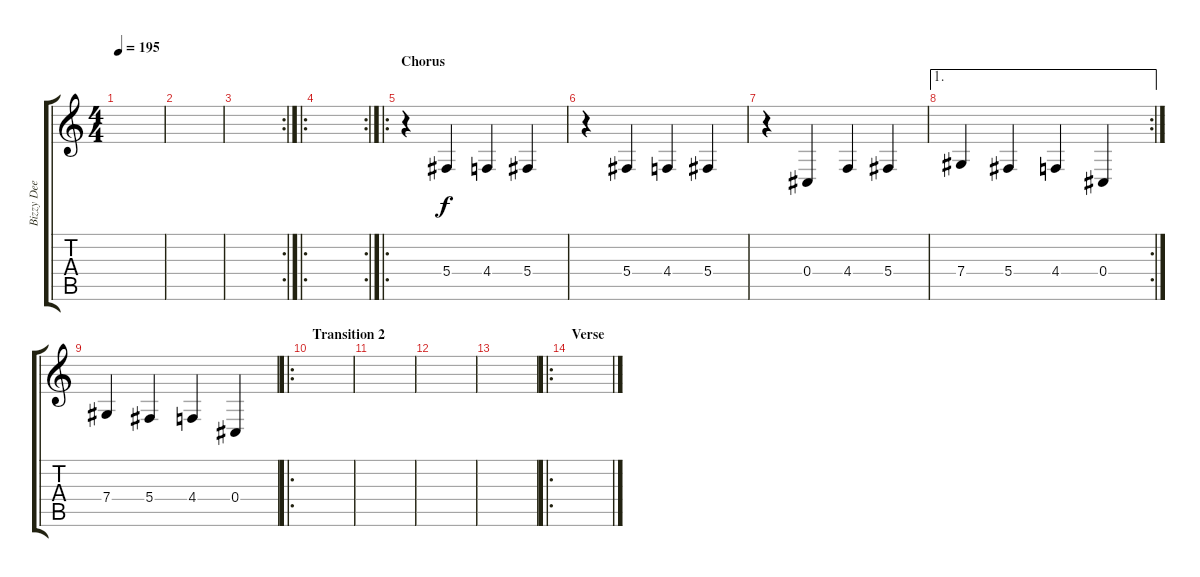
\track ("Bizzy Dee chant" "Bizzy Dee ") {instrument altosax}
\staff {score tabs}
\tuning (Eb4 Bb3 Gb3 Db3 Ab2 Eb2) {hide}
\ts (4 4)
\tempo 195
\clef g2
\ks c
|
|
\rc 2
|
\ro
\rc 2
|
\ro
\section ("" "Chorus")
r.4 5.4.4 4.4.4 5.4.4 |
r.4 5.4.4 4.4.4 5.4.4 |
r.4 0.4.4 4.4.4 5.4.4 |
\ae 1
\rc 2
7.4.4 5.4.4 4.4.4 0.4.4 |
7.4.4 5.4.4 4.4.4 0.4.4 |
\ro
\section ("" "Transition 2")
|
|
|
|
\ro
\section ("" "Verse")
